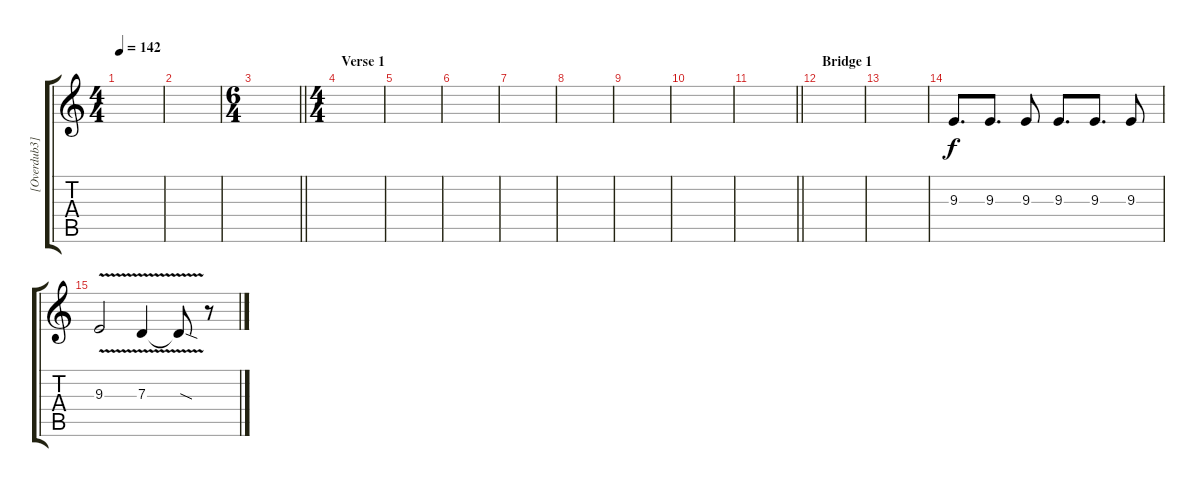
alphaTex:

\track ("[Overdub3]" "[Overdub3]") {instrument violin}
\staff {score tabs}
\tuning (E4 B3 G3 D3 A2 E2) {hide}
\ts (4 4)
\tempo 142
\clef g2
\ks c
|
|
\ts (6 4)
\barLineRight lightlight
|
\ts (4 4)
\section ("" "Verse 1")
|
|
|
|
|
|
|
\barLineRight lightlight
|
\section ("" "Bridge 1")
|
|
9.3.8{d volume 14} 9.3.8{d} 9.3.8 9.3.8{d} 9.3.8{d} 9.3.8 |
9.3{v}.2 7.3{v}.4 7.3{sod t}.8 r.8
